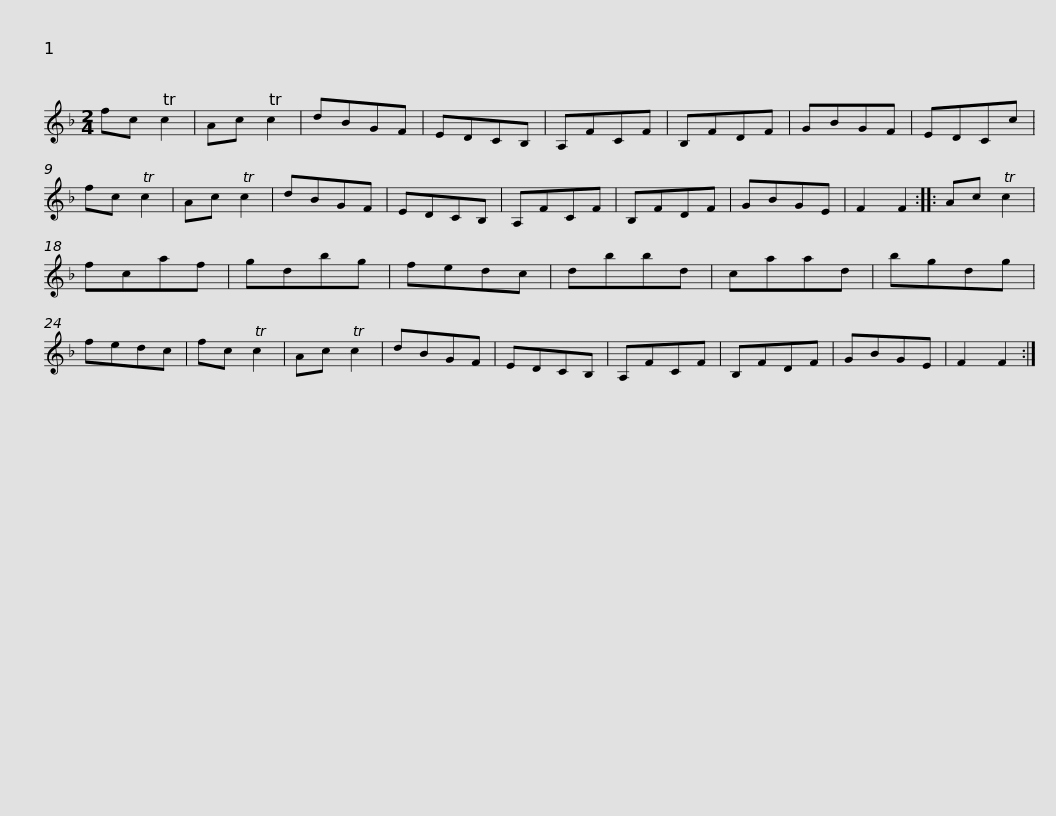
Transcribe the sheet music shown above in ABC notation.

X:1
L:1/8
M:2/4
I:linebreak $
K:F
V:1 treble
V:1
 fc Tc2 | Ac Tc2 | dBGF | EDCB, | A,FCF | %5
 B,FDF | GBGF | EDCc | fc Tc2 | Ac Tc2 | %10
 dBGF |$ EDCB, | A,FCF | B,FDF | GBGE | %15
 F2 F2 :: Ac Tc2 | fcaf | gdbg | fedc | %20
 dbbd | caad |$ bgdg | fedc | fc Tc2 | %25
 Ac Tc2 | dBGF | EDCB, | A,FCF | B,FDF | %30
 GBGE | F2 F2 :| %32
